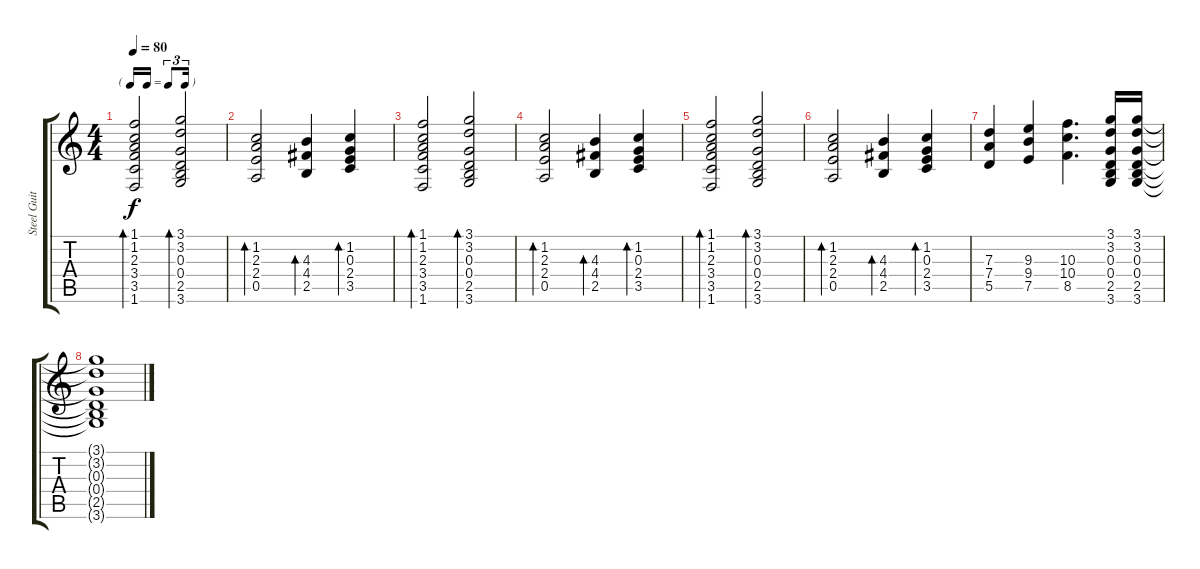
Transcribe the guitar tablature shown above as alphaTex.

\track ("Steel Guitar" "Steel Guit") {instrument acousticguitarsteel}
\staff {score tabs}
\tuning (E4 B3 G3 D3 A2 E2) {hide}
\ts (4 4)
\tf triplet16th
\tempo 80
\clef g2
\ks c
(1.1 1.2 2.3 3.4 3.5 1.6).2{bd 120 dy f instrument acousticguitarsteel} (3.1 3.2 0.3 0.4 2.5 3.6).2{bd 120} |
(1.2 2.3 2.4 0.5).2{bd 120} (4.3 4.4 2.5).4{bd 120} (1.2 0.3 2.4 3.5).4{bd 120} |
(1.1 1.2 2.3 3.4 3.5 1.6).2{bd 120} (3.1 3.2 0.3 0.4 2.5 3.6).2{bd 120} |
(1.2 2.3 2.4 0.5).2{bd 120} (4.3 4.4 2.5).4{bd 120} (1.2 0.3 2.4 3.5).4{bd 120} |
(1.1 1.2 2.3 3.4 3.5 1.6).2{bd 120} (3.1 3.2 0.3 0.4 2.5 3.6).2{bd 120} |
(1.2 2.3 2.4 0.5).2{bd 120} (4.3 4.4 2.5).4{bd 120} (1.2 0.3 2.4 3.5).4{bd 120} |
(7.3 7.4 5.5).4 (9.3 9.4 7.5).4 (10.3 10.4 8.5).4{d} (3.1 3.2 0.3 0.4 2.5 3.6).16 (3.1 3.2 0.3 0.4 2.5 3.6).16 |
(3.1{t} 3.2{t} 0.3{t} 0.4{t} 2.5{t} 3.6{t}).1
